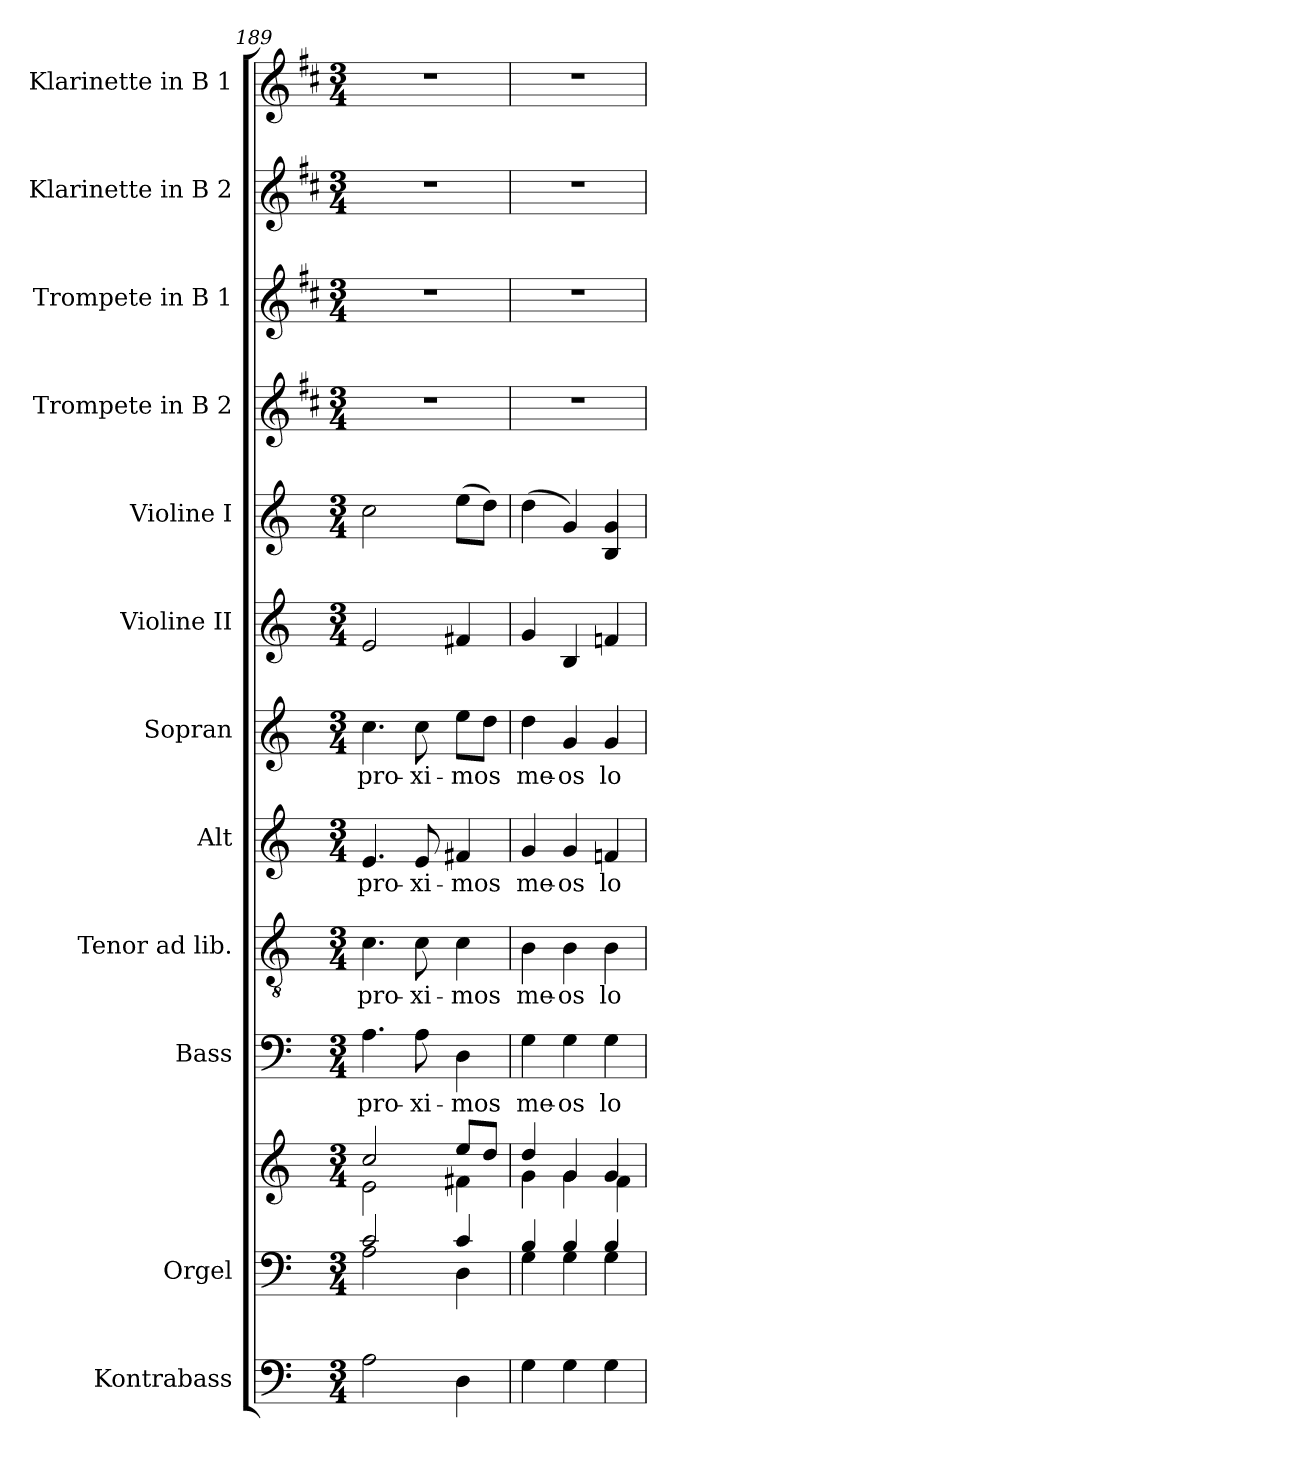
**kern	**kern	**kern	**kern	**text	**kern	**text	**kern	**text	**kern	**text	**kern	**kern	**kern	**kern	**kern	**kern
*part12	*part11	*part11	*part10	*part10	*part9	*part9	*part8	*part8	*part7	*part7	*part6	*part5	*part4	*part3	*part2	*part1
*staff13	*staff12	*staff11	*staff10	*staff10	*staff9	*staff9	*staff8	*staff8	*staff7	*staff7	*staff6	*staff5	*staff4	*staff3	*staff2	*staff1
*I"Kontrabass	*I"Orgel	*	*I"Bass	*	*I"Tenor ad lib.	*	*I"Alt	*	*I"Sopran	*	*I"Violine II	*I"Violine I	*I"Trompete in B 2	*I"Trompete in B 1	*I"Klarinette in B 2	*I"Klarinette in B 1
*I'Kb.	*I'Org.	*	*I'B	*	*I'T	*	*I'A	*	*I'S	*	*I'Vl. II	*I'Vl. I	*	*	*	*
*clefF4	*clefF4	*clefG2	*clefF4	*	*clefGv2	*	*clefG2	*	*clefG2	*	*clefG2	*clefG2	*clefG2	*clefG2	*clefG2	*clefG2
*ITrd7c12	*	*	*	*	*	*	*	*	*	*	*	*	*ITrd1c2	*ITrd1c2	*ITrd1c2	*ITrd1c2
*k[]	*k[]	*k[]	*k[]	*	*k[]	*	*k[]	*	*k[]	*	*k[]	*k[]	*k[]	*k[]	*k[]	*k[]
*C:	*C:	*C:	*C:	*	*C:	*	*C:	*	*C:	*	*C:	*C:	*C:	*C:	*C:	*C:
*M3/4	*M3/4	*M3/4	*M3/4	*	*M3/4	*	*M3/4	*	*M3/4	*	*M3/4	*M3/4	*M3/4	*M3/4	*M3/4	*M3/4
=189	=189	=189	=189	=189	=189	=189	=189	=189	=189	=189	=189	=189	=189	=189	=189	=189
*	*^	*^	*	*	*	*	*	*	*	*	*	*	*	*	*	*
!	!	!	!	!	!	!LO:LY:b	!	!LO:LY:b	!	!LO:LY:b	!	!LO:LY:b	!	!	!	!	!	!
2AA\	2c/	2A\	2cc/	2e\	4.A\	pro-	4.c\	pro-	4.e/	pro-	4.cc\	pro-	2e/	2cc\	2.r	2.r	2.r	2.r
!	!	!	!	!	!	!LO:LY:b	!	!LO:LY:b	!	!LO:LY:b	!	!LO:LY:b	!	!	!	!	!	!
.	.	.	.	.	8A\	-xi-	8c\	-xi-	8e/	-xi-	8cc\	-xi-	.	.	.	.	.	.
!	!	!	!	!	!	!LO:LY:b	!	!LO:LY:b	!	!LO:LY:b	!	!LO:LY:b	!	!	!	!	!	!
4DD\	4c/	4D\	8ee/L	4f#X\	4D\	-mos	4c\	-mos	4f#X/	-mos	8ee\L	-mos	4f#X/	(>8ee\L	.	.	.	.
.	.	.	8dd/J	.	.	.	.	.	.	.	8dd\J	.	.	8dd\J)	.	.	.	.
=190	=190	=190	=190	=190	=190	=190	=190	=190	=190	=190	=190	=190	=190	=190	=190	=190	=190	=190
!	!	!	!	!	!	!LO:LY:b	!	!LO:LY:b	!	!LO:LY:b	!	!LO:LY:b	!	!	!	!	!	!
4GG\	4B/	4G\	4dd/	4g\	4G\	me-	4B\	me-	4g/	me-	4dd\	me-	4g/	(>4dd\	2.r	2.r	2.r	2.r
!	!	!	!	!	!	!LO:LY:b	!	!LO:LY:b	!	!LO:LY:b	!	!LO:LY:b	!	!	!	!	!	!
4GG\	4B/	4G\	4g/	4g\	4G\	-os	4B\	-os	4g/	-os	4g/	-os	4B/	4g/)	.	.	.	.
!	!	!	!	!	!	!LO:LY:b	!	!LO:LY:b	!	!LO:LY:b	!	!LO:LY:b	!	!	!	!	!	!
4GG\	4B/	4G\	4g/	4f\	4G\	lo-	4B\	lo-	4fn/	lo-	4g/	lo-	4fn/	4B/ 4g/	.	.	.	.
*	*v	*v	*	*	*	*	*	*	*	*	*	*	*	*	*	*	*	*
*	*	*v	*v	*	*	*	*	*	*	*	*	*	*	*	*	*	*
=	=	=	=	=	=	=	=	=	=	=	=	=	=	=	=	=
*-	*-	*-	*-	*-	*-	*-	*-	*-	*-	*-	*-	*-	*-	*-	*-	*-
